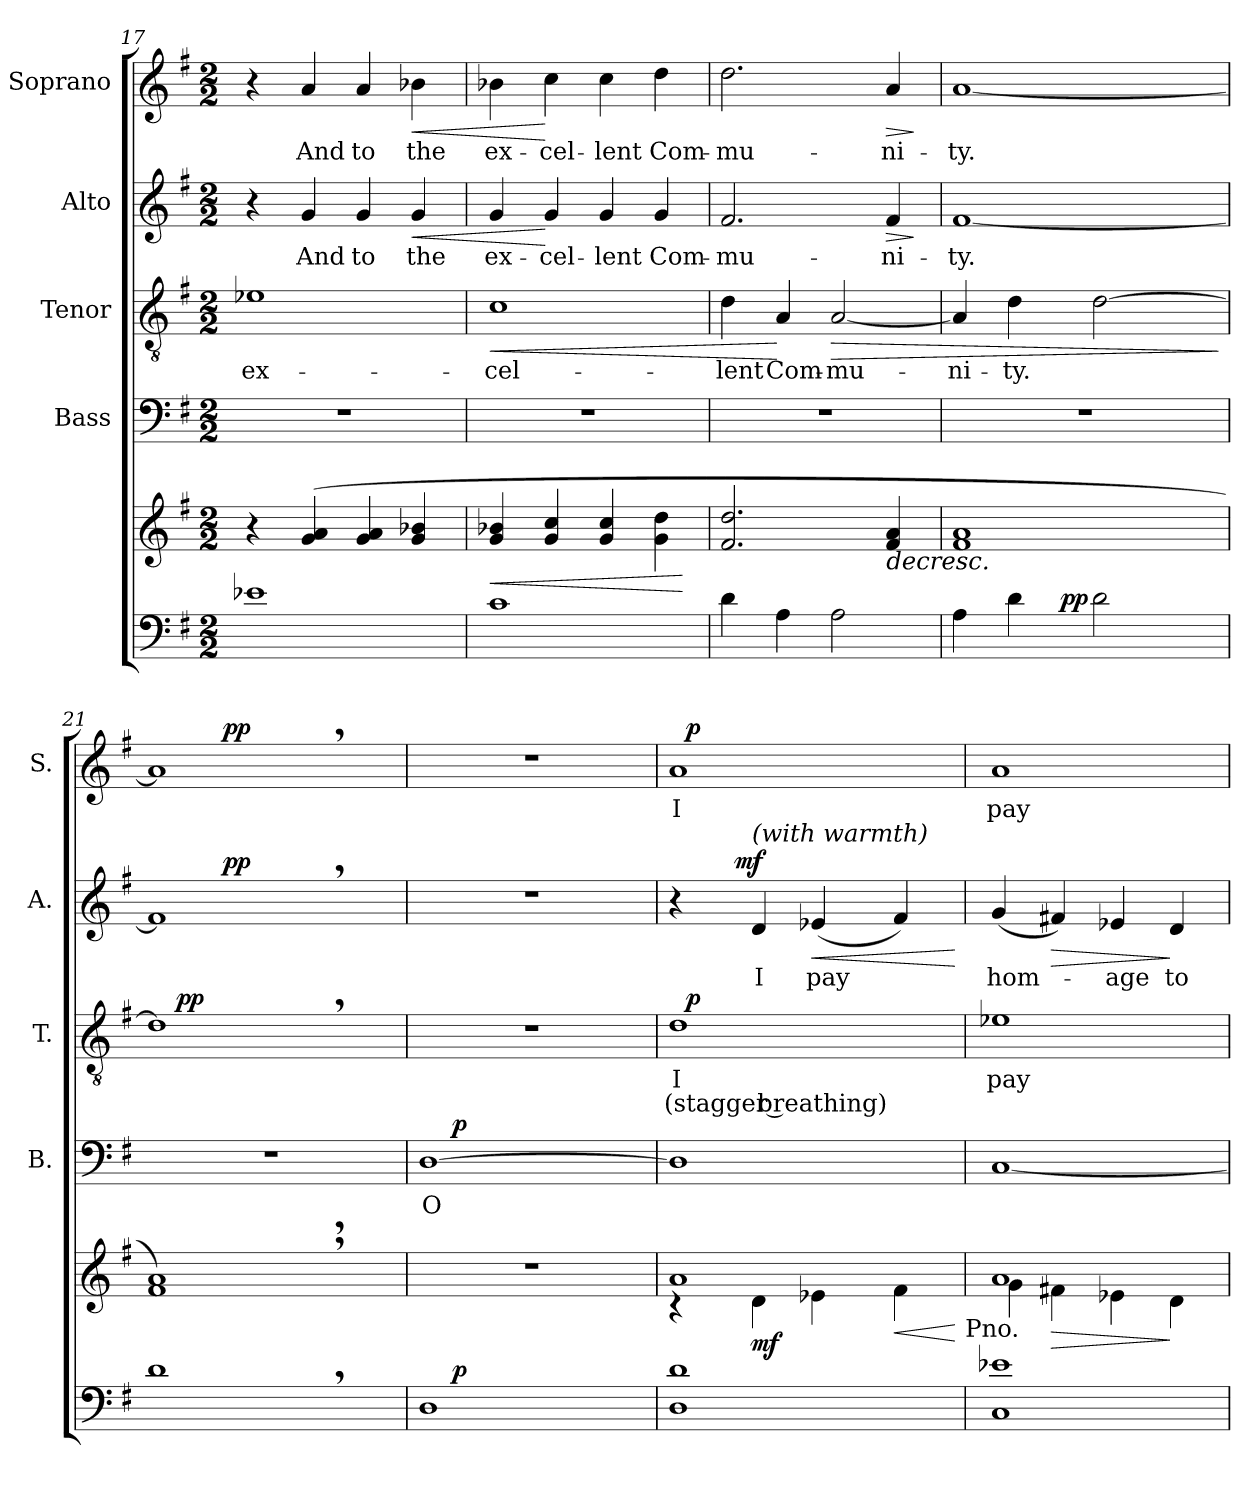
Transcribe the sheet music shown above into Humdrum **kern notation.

**kern	**kern	**dynam	**kern	**text	**dynam	**kern	**text	**text	**dynam	**kern	**text	**dynam	**kern	**text	**dynam
*part5	*part5	*part5	*part4	*part4	*part4	*part3	*part3	*part3	*part3	*part2	*part2	*part2	*part1	*part1	*part1
*staff6	*staff5	*staff5/6	*staff4	*staff4	*staff4	*staff3	*staff3	*staff3	*staff3	*staff2	*staff2	*staff2	*staff1	*staff1	*staff1
*	*	*	*I"Bass	*	*	*I"Tenor	*	*	*	*I"Alto	*	*	*I"Soprano	*	*
*	*	*	*I'B.	*	*	*I'T.	*	*	*	*I'A.	*	*	*I'S.	*	*
*clefF4	*clefG2	*	*clefF4	*	*	*clefGv2	*	*	*	*clefG2	*	*	*clefG2	*	*
*k[f#]	*k[f#]	*	*k[f#]	*	*	*k[f#]	*	*	*	*k[f#]	*	*	*k[f#]	*	*
*G:	*G:	*	*G:	*	*	*G:	*	*	*	*G:	*	*	*G:	*	*
*M2/2	*M2/2	*	*M2/2	*	*	*M2/2	*	*	*	*M2/2	*	*	*M2/2	*	*
=17	=17	=17	=17	=17	=17	=17	=17	=17	=17	=17	=17	=17	=17	=17	=17
!	!	!	!	!	!	!	!LO:LY:b	!	!	!	!	!	!	!	!
1e-X	4r	.	1r	.	.	1e-X	ex-	.	.	4r	.	.	4r	.	.
!	!	!	!	!	!	!	!	!	!	!	!LO:LY:b	!	!	!LO:LY:b	!
.	(4g/ 4a/	.	.	.	.	.	.	.	.	4g/	And	.	4a/	And	.
!	!	!	!	!	!	!	!	!	!	!	!LO:LY:b	!	!	!LO:LY:b	!
.	4g/ 4a/	.	.	.	.	.	.	.	.	4g/	to	.	4a/	to	.
!	!	!	!	!	!	!	!	!	!	!	!LO:LY:b	!LO:HP:b	!	!LO:LY:b	!LO:HP:b
.	4g/ 4b-X/	.	.	.	.	.	.	.	.	4g/	the	<	4b-X\	the	<
=18	=18	=18	=18	=18	=18	=18	=18	=18	=18	=18	=18	=18	=18	=18	=18
!	!	!LO:HP:b	!	!	!	!	!LO:LY:b	!	!LO:HP:b	!	!LO:LY:b	!	!	!LO:LY:b	!
1c	4g/ 4b-X/	<	1r	.	.	1c	-cel-	.	<	4g/	ex-	.	4b-X\	ex-	.
!	!	!	!	!	!	!	!	!	!	!	!LO:LY:b	!	!	!LO:LY:b	!
.	4g/ 4cc/	.	.	.	.	.	.	.	.	4g/	-cel-	[	4cc\	-cel-	[
!	!	!	!	!	!	!	!	!	!	!	!LO:LY:b:rj	!	!	!LO:LY:b:rj	!
.	4g/ 4cc/	.	.	.	.	.	.	.	.	4g/	-lent	.	4cc\	-lent	.
!	!	!	!	!	!	!	!	!	!	!	!LO:LY:b	!	!	!LO:LY:b	!
.	4g\ 4dd\	.	.	.	.	.	.	.	.	4g/	Com-	.	4dd\	Com-	.
.	.	[	.	.	.	.	.	.	.	.	.	.	.	.	.
=19	=19	=19	=19	=19	=19	=19	=19	=19	=19	=19	=19	=19	=19	=19	=19
!	!	!	!	!	!	!	!LO:LY:b	!	!	!	!LO:LY:b	!	!	!LO:LY:b	!
4d\	2.f#/ 2.dd/	.	1r	.	.	4d\	-lent	.	.	2.f#/	-mu-	.	2.dd\	-mu-	.
!	!	!	!	!	!	!	!LO:LY:b	!	!	!	!	!	!	!	!
4A\	.	.	.	.	.	4A/	Com-	.	[	.	.	.	.	.	.
!	!	!	!	!	!	!	!LO:LY:b:rj	!	!LO:HP:b	!	!	!	!	!	!
2A\	.	.	.	.	.	[<2A/	-mu-	.	>	.	.	.	.	.	.
!	!	!LO:HP:b	!	!	!	!	!	!	!	!	!LO:LY:b	!LO:HP:b	!	!LO:LY:b	!LO:HP:b
.	4f#/ 4a/	>	.	.	.	.	.	.	.	4f#/	-ni-	>	4a/	-ni-	>
.	.	.	.	.	.	.	.	.	.	.	.	]	.	.	]
=20	=20	=20	=20	=20	=20	=20	=20	=20	=20	=20	=20	=20	=20	=20	=20
!	!	!	!	!	!	!	!LO:LY:b	!	!	!	!LO:LY:b	!	!	!LO:LY:b	!
*^	*	*	*	*	*	*	*	*	*	*	*	*	*	*	*
4A\	3ryy	1f# 1a	.	1r	.	.	4A/]	-ni-	.	.	[<1f#	-ty.	.	[<1a	-ty.	.
!	!	!	!	!	!	!	!	!LO:LY:b	!	!	!	!	!	!	!	!
4d\	.	.	.	.	.	.	4d\	-ty.	.	.	.	.	.	.	.	.
.	24.ryy	.	.	.	.	.	.	.	.	.	.	.	.	.	.	.
!	!	!	!LO:DY:a=2	!	!	!	!	!	!	!	!	!	!	!	!	!
.	3ryy	.	pp	.	.	.	.	.	.	.	.	.	.	.	.	.
2d\	.	.	.	.	.	.	[>2d\	.	.	.	.	.	.	.	.	.
.	6ryy	.	.	.	.	.	.	.	.	.	.	.	.	.	.	.
.	12ryy	.	.	.	.	.	.	.	.	.	.	.	.	.	.	.
.	48ryy	.	.	.	.	.	.	.	.	.	.	.	.	.	.	.
.	.	.	]	.	.	.	.	.	.	]	.	.	.	.	.	.
*v	*v	*	*	*	*	*	*	*	*	*	*	*	*	*	*	*
=21	=21	=21	=21	=21	=21	=21	=21	=21	=21	=21	=21	=21	=21	=21	=21
*	*	*	*	*	*	*^	*	*	*	*^	*	*	*^	*	*
1d,>	1f#,< 1a,<)	.	1r	.	.	1d,<]	24ryy	.	.	.	1f#,<]	8..ryy	.	.	1a,<]	8..ryy	.	.
.	.	.	.	.	.	.	96ryy	.	.	.	.	.	.	.	.	.	.	.
!	!	!	!	!	!	!	!	!	!	!LO:DY:a	!	!	!	!	!	!	!	!
.	.	.	.	.	.	.	3%2ryy	.	.	pp	.	.	.	.	.	.	.	.
!	!	!	!	!	!	!	!	!	!	!	!	!	!	!LO:DY:a	!	!	!	!LO:DY:a
.	.	.	.	.	.	.	.	.	.	.	.	2ryy	.	pp	.	2ryy	.	pp
.	.	.	.	.	.	.	6ryy	.	.	.	.	4ryy	.	.	.	4ryy	.	.
.	.	.	.	.	.	.	12ryy	.	.	.	.	.	.	.	.	.	.	.
.	.	.	.	.	.	.	48.ryy	.	.	.	.	32ryy	.	.	.	32ryy	.	.
!!LO:LB:g=z
=22	=22	=22	=22	=22	=22	=22	=22	=22	=22	=22	=22	=22	=22	=22	=22	=22	=22	=22
!	!	!	!	!LO:LY:b	!	!	!	!	!	!	!	!	!	!	!	!	!	!
*	*	*	*	*	*	*v	*v	*	*	*	*	*	*	*	*v	*v	*	*
*^	*	*	*^	*	*	*	*	*	*	*v	*v	*	*	*	*	*
1D	16.ryy	1r	.	[>1D	16.ryy	O	.	1r	.	.	.	1r	.	.	1r	.	.
!	!	!	!LO:DY:a=2	!	!	!	!LO:DY:a	!	!	!	!	!	!	!	!	!	!
.	2ryy	.	p	.	2ryy	.	p	.	.	.	.	.	.	.	.	.	.
.	4ryy	.	.	.	4ryy	.	.	.	.	.	.	.	.	.	.	.	.
.	8ryy	.	.	.	8ryy	.	.	.	.	.	.	.	.	.	.	.	.
.	32ryy	.	.	.	32ryy	.	.	.	.	.	.	.	.	.	.	.	.
=23	=23	=23	=23	=23	=23	=23	=23	=23	=23	=23	=23	=23	=23	=23	=23	=23	=23
*	*	*^	*	*	*	*	*	*	*	*	*	*	*	*	*	*	*
!	!	!	!	!	!	!	!	!	!	!LO:LY:b:rj	!LO:LY:b:rj	!	!	!	!	!	!LO:LY:b:rj	!
*v	*v	*	*	*	*v	*v	*	*	*^	*	*	*	*^	*	*	*^	*	*
1D 1d	1a	4rc	.	1D]	.	.	1d	32ryy	I	(stagger breathing)	.	4r	8..ryy	.	.	1a	32ryy	I	.
!	!	!	!	!	!	!	!	!	!	!	!LO:DY:a	!	!	!	!	!	!	!	!LO:DY:a
.	.	.	.	.	.	.	.	2ryy	.	.	p	.	.	.	.	.	2ryy	.	p
!	!	!	!	!	!	!	!	!	!	!	!	!	!	!	!LO:DY:a	!	!	!	!
.	.	.	.	.	.	.	.	.	.	.	.	.	2ryy	.	mf	.	.	.	.
!	!	!	!	!	!	!	!	!	!	!	!	!LO:TX:a:i:t=(with warmth)	!	!	!	!	!	!	!
!	!	!	!LO:DY:b	!	!	!	!	!	!	!	!	!	!	!LO:LY:b	!	!	!	!	!
.	.	4d\	mf	.	.	.	.	.	.	.	.	4d/	.	I	.	.	.	.	.
!	!	!	!	!	!	!	!	!	!	!	!	!	!	!LO:LY:b	!LO:HP:b	!	!	!	!
.	.	4e-X\	.	.	.	.	.	.	.	.	.	(<4e-X/	.	pay	<	.	.	.	.
.	.	.	.	.	.	.	.	4...ryy	.	.	.	.	.	.	.	.	4...ryy	.	.
.	.	.	.	.	.	.	.	.	.	.	.	.	4ryy	.	.	.	.	.	.
!	!	!	!LO:HP:b	!	!	!	!	!	!	!	!	!	!	!	!	!	!	!	!
.	.	4f#\	<	.	.	.	.	.	.	.	.	4f#/)	.	.	.	.	.	.	.
.	.	.	.	.	.	.	.	.	.	.	.	.	32ryy	.	.	.	.	.	.
*	*v	*v	*	*	*	*	*	*	*	*	*	*	*	*	*	*	*	*	*
.	.	[	.	.	.	.	.	.	.	.	.	.	.	[	.	.	.	.
!	!LO:TX:b:t=Pno.	!	!	!	!	!	!	!	!	!	!	!	!	!	!	!	!	!
=24	=24	=24	=24	=24	=24	=24	=24	=24	=24	=24	=24	=24	=24	=24	=24	=24	=24	=24
*	*^	*	*	*	*	*	*	*	*	*	*	*	*	*	*	*	*	*
!	!	!	!	!	!	!	!	!	!LO:LY:b	!	!	!	!	!LO:LY:b	!	!	!	!LO:LY:b	!
*	*	*	*	*	*	*	*v	*v	*	*	*	*	*	*	*	*v	*v	*	*
*	*	*	*	*	*	*	*	*	*	*	*v	*v	*	*	*	*	*
1C 1e-X	1a	4g\	.	[<1C	.	.	1e-X	pay	.	.	(<4g/	hom-	.	1a	pay	.
!	!	!	!LO:HP:b	!	!	!	!	!	!	!	!	!	!LO:HP:b	!	!	!
.	.	4f#X\	>	.	.	.	.	.	.	.	4f#X/)	.	>	.	.	.
!	!	!	!	!	!	!	!	!	!	!	!	!LO:LY:b	!	!	!	!
.	.	4e-X\	.	.	.	.	.	.	.	.	4e-X/	-age	.	.	.	.
!	!	!	!	!	!	!	!	!	!	!	!	!LO:LY:b	!	!	!	!
.	.	4d\	]	.	.	.	.	.	.	.	4d/	to	]	.	.	.
*	*v	*v	*	*	*	*	*	*	*	*	*	*	*	*	*	*
=	=	=	=	=	=	=	=	=	=	=	=	=	=	=	=
*-	*-	*-	*-	*-	*-	*-	*-	*-	*-	*-	*-	*-	*-	*-	*-
